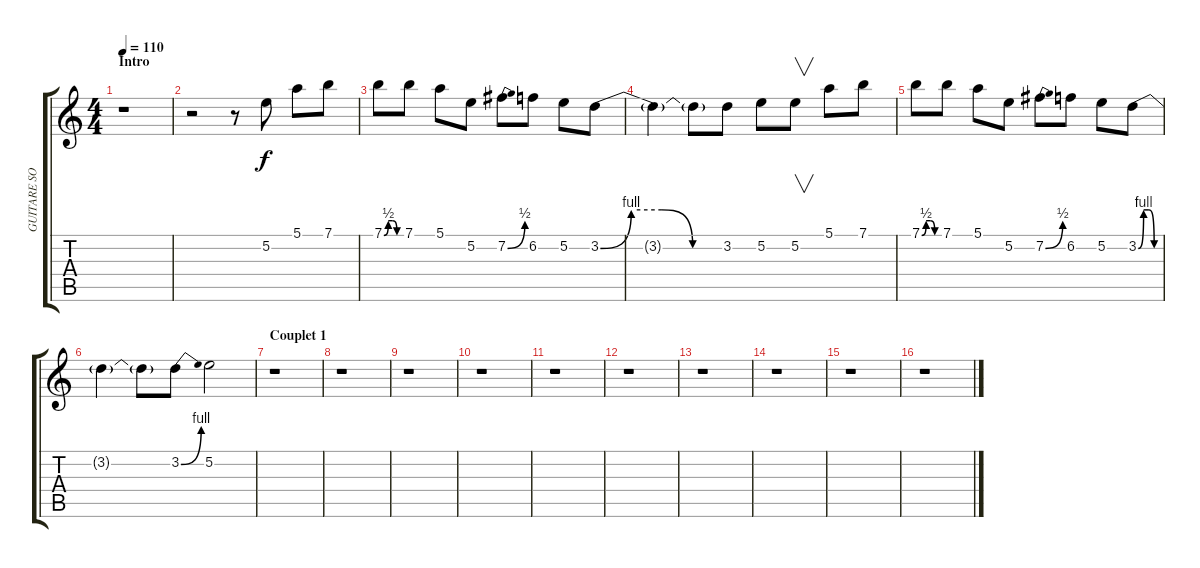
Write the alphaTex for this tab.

\track ("GUITARE SOLO" "GUITARE SO") {instrument overdrivenguitar}
\staff {score tabs}
\tuning (E4 B3 G3 D3 A2 E2) {hide}
\ts (4 4)
\section ("" "Intro")
\tempo 110
\clef g2
\ks c
r.1{dy f instrument overdrivenguitar} |
r.2 r.8 5.2.8 5.1.8 7.1.8 |
7.1{be (custom 0 0 15 2 30 2 45 0 60 0)}.8 7.1.8 5.1.8 5.2.8 7.2{be (bend 0 0 60 2)}.8 6.2.8 5.2.8 3.2{be (custom 0 0 15 4 30 4 45 0 60 0)}.8 |
3.2{t}.4 3.2{t}.8 3.2.8 5.2.8 5.2.8{v} 5.1.8 7.1.8 |
7.1{be (custom 0 0 15 2 30 2 45 0 60 0)}.8 7.1.8 5.1.8 5.2.8 7.2{be (bend 0 0 60 2)}.8 6.2.8 5.2.8 3.2{be (custom 0 0 15 4 30 4 45 0 60 0)}.8 |
3.2{t}.4 3.2{t}.8 3.2{be (bend 0 0 60 4)}.8 5.2.2 |
\section ("" "Couplet 1")
r.1 |
r.1 |
r.1 |
r.1 |
r.1 |
r.1 |
r.1 |
r.1 |
r.1 |
r.1
